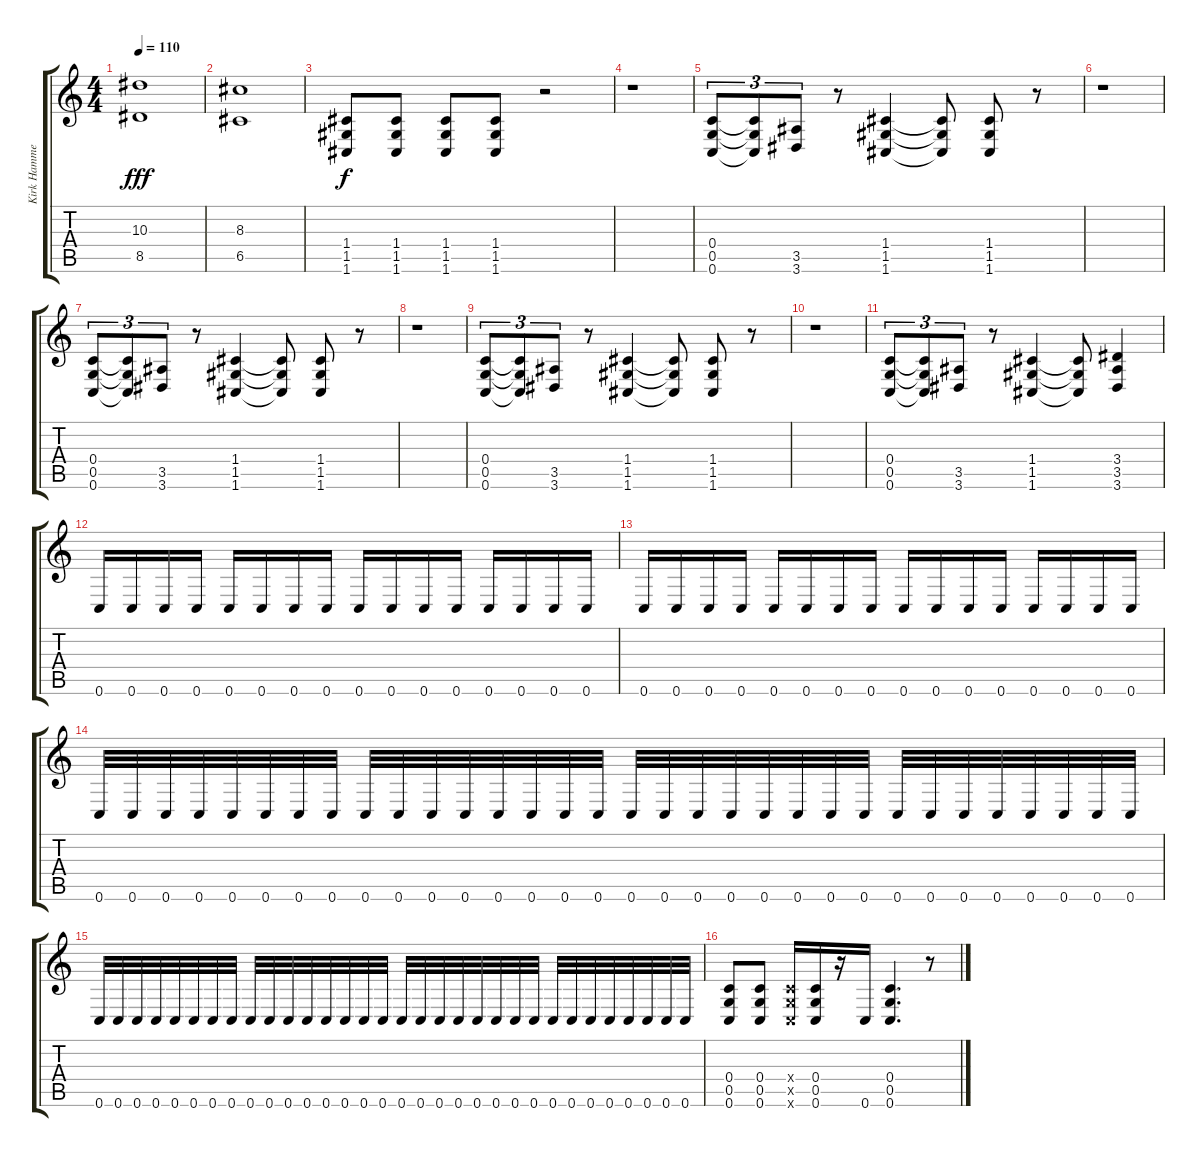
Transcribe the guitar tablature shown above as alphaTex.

\track ("Kirk Hammet" "Kirk Hamme") {instrument distortionguitar}
\staff {score tabs}
\tuning (D4 A3 F3 C3 G2 C2) {hide}
\ts (4 4)
\tempo 110
\clef g2
\ks c
(10.3 8.5).1{dy fff} |
(8.3 6.5).1 |
(1.4 1.5 1.6).8{dy f volume 16 balance 8} (1.4 1.5 1.6).8 (1.4 1.5 1.6).8 (1.4 1.5 1.6).8 r.2 |
r.1{volume 13} |
(0.4 0.5 0.6).8{tu (3 2)} (0.4{t} 0.5{t} 0.6{t}).8{tu (3 2)} (3.5 3.6).8{tu (3 2)} r.8 (1.4 1.5 1.6).4 (1.4{t} 1.5{t} 1.6{t}).8 (1.4 1.5 1.6).8 r.8 |
r.1 |
(0.4 0.5 0.6).8{tu (3 2)} (0.4{t} 0.5{t} 0.6{t}).8{tu (3 2)} (3.5 3.6).8{tu (3 2)} r.8 (1.4 1.5 1.6).4 (1.4{t} 1.5{t} 1.6{t}).8 (1.4 1.5 1.6).8 r.8 |
r.1 |
(0.4 0.5 0.6).8{tu (3 2)} (0.4{t} 0.5{t} 0.6{t}).8{tu (3 2)} (3.5 3.6).8{tu (3 2)} r.8 (1.4 1.5 1.6).4 (1.4{t} 1.5{t} 1.6{t}).8 (1.4 1.5 1.6).8 r.8 |
r.1 |
(0.4 0.5 0.6).8{tu (3 2)} (0.4{t} 0.5{t} 0.6{t}).8{tu (3 2)} (3.5 3.6).8{tu (3 2)} r.8 (1.4 1.5 1.6).4 (1.4{t} 1.5{t} 1.6{t}).8 (3.4 3.5 3.6).4 |
0.6.16 0.6.16 0.6.16 0.6.16 0.6.16 0.6.16 0.6.16 0.6.16 0.6.16 0.6.16 0.6.16 0.6.16 0.6.16 0.6.16 0.6.16 0.6.16 |
0.6.16 0.6.16 0.6.16 0.6.16 0.6.16 0.6.16 0.6.16 0.6.16 0.6.16 0.6.16 0.6.16 0.6.16 0.6.16 0.6.16 0.6.16 0.6.16 |
0.6.32 0.6.32 0.6.32 0.6.32 0.6.32 0.6.32 0.6.32 0.6.32 0.6.32 0.6.32 0.6.32 0.6.32 0.6.32 0.6.32 0.6.32 0.6.32 0.6.32 0.6.32 0.6.32 0.6.32 0.6.32 0.6.32 0.6.32 0.6.32 0.6.32 0.6.32 0.6.32 0.6.32 0.6.32 0.6.32 0.6.32 0.6.32 |
0.6.32 0.6.32 0.6.32 0.6.32 0.6.32 0.6.32 0.6.32 0.6.32 0.6.32 0.6.32 0.6.32 0.6.32 0.6.32 0.6.32 0.6.32 0.6.32 0.6.32 0.6.32 0.6.32 0.6.32 0.6.32 0.6.32 0.6.32 0.6.32 0.6.32 0.6.32 0.6.32 0.6.32 0.6.32 0.6.32 0.6.32 0.6.32 |
(0.4 0.5 0.6).8 (0.4 0.5 0.6).8 (0.4{x} 0.5{x} 0.6{x}).16 (0.4 0.5 0.6).16 r.16 0.6.16 (0.4 0.5 0.6).4{d} r.8
